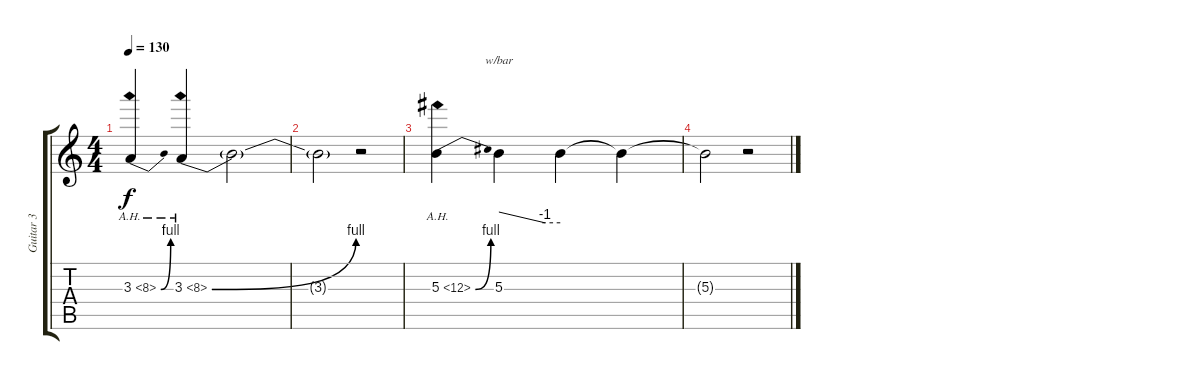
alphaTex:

\track ("Guitar 3" "Guitar 3") {instrument distortionguitar}
\staff {score tabs}
\tuning (Eb4 Bb3 Gb3 Db3 Ab2 Eb2) {hide}
\ts (4 4)
\tempo 130
\clef g2
\ks c
3.3{be (bend 0 0 60 4) ah 5}.4{dy f} 3.3{be (bend 0 0 60 4) ah 5}.4 3.3{t}.2 |
3.3{t}.2 r.2 |
5.3{be (bend 0 0 60 4) ah 7}.4 5.3.4{tbe (custom default 0 0 45 -4 60 -4)} 5.3{t}.4 5.3{t}.4 |
5.3{t}.2 r.2
